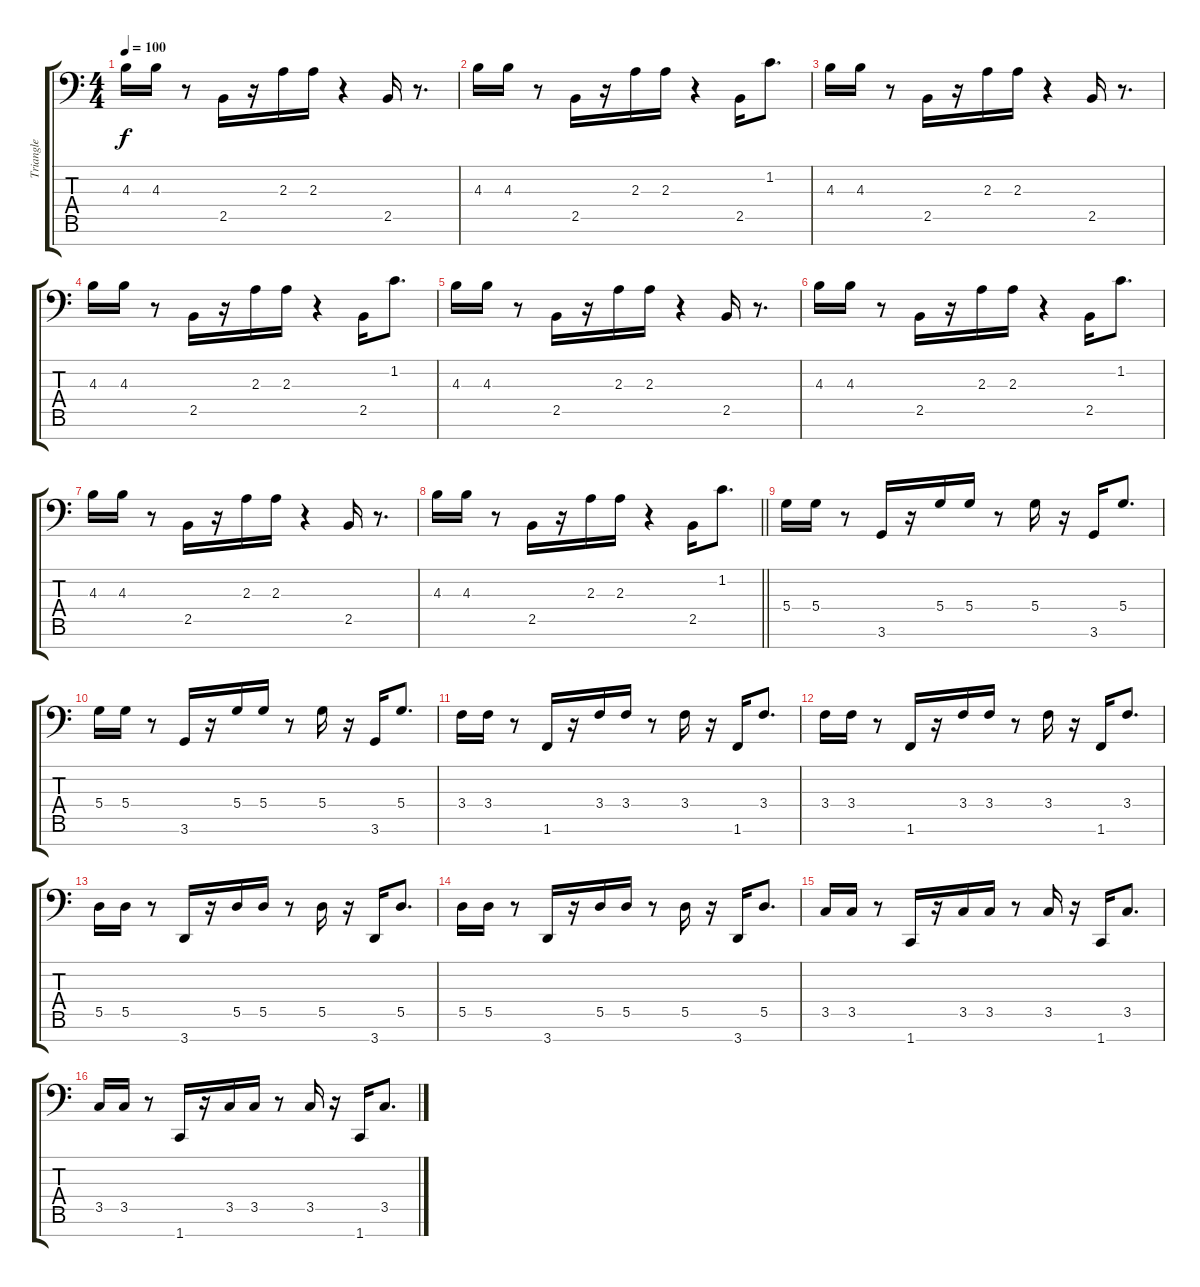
\track ("Triangle" "Triangle") {instrument electricbassfinger}
\staff {score tabs}
\tuning (E3 B2 G2 D2 A1 E1 B0) {hide}
\ts (4 4)
\tempo 100
\clef f4
\ks c
4.3.16{dy f} 4.3.16 r.8 2.5.16 r.16 2.3.16 2.3.16 r.4 2.5.16 r.8{d} |
4.3.16 4.3.16 r.8 2.5.16 r.16 2.3.16 2.3.16 r.4 2.5.16 1.2.8{d} |
4.3.16 4.3.16 r.8 2.5.16 r.16 2.3.16 2.3.16 r.4 2.5.16 r.8{d} |
4.3.16 4.3.16 r.8 2.5.16 r.16 2.3.16 2.3.16 r.4 2.5.16 1.2.8{d} |
4.3.16 4.3.16 r.8 2.5.16 r.16 2.3.16 2.3.16 r.4 2.5.16 r.8{d} |
4.3.16 4.3.16 r.8 2.5.16 r.16 2.3.16 2.3.16 r.4 2.5.16 1.2.8{d} |
4.3.16 4.3.16 r.8 2.5.16 r.16 2.3.16 2.3.16 r.4 2.5.16 r.8{d} |
\barLineRight lightlight
4.3.16 4.3.16 r.8 2.5.16 r.16 2.3.16 2.3.16 r.4 2.5.16 1.2.8{d} |
\section ("" "")
5.4.16 5.4.16 r.8 3.6.16 r.16 5.4.16 5.4.16 r.8 5.4.16 r.16 3.6.16 5.4.8{d} |
5.4.16 5.4.16 r.8 3.6.16 r.16 5.4.16 5.4.16 r.8 5.4.16 r.16 3.6.16 5.4.8{d} |
3.4.16 3.4.16 r.8 1.6.16 r.16 3.4.16 3.4.16 r.8 3.4.16 r.16 1.6.16 3.4.8{d} |
3.4.16 3.4.16 r.8 1.6.16 r.16 3.4.16 3.4.16 r.8 3.4.16 r.16 1.6.16 3.4.8{d} |
5.5.16 5.5.16 r.8 3.7.16 r.16 5.5.16 5.5.16 r.8 5.5.16 r.16 3.7.16 5.5.8{d} |
5.5.16 5.5.16 r.8 3.7.16 r.16 5.5.16 5.5.16 r.8 5.5.16 r.16 3.7.16 5.5.8{d} |
3.5.16 3.5.16 r.8 1.7.16 r.16 3.5.16 3.5.16 r.8 3.5.16 r.16 1.7.16 3.5.8{d} |
3.5.16 3.5.16 r.8 1.7.16 r.16 3.5.16 3.5.16 r.8 3.5.16 r.16 1.7.16 3.5.8{d}
